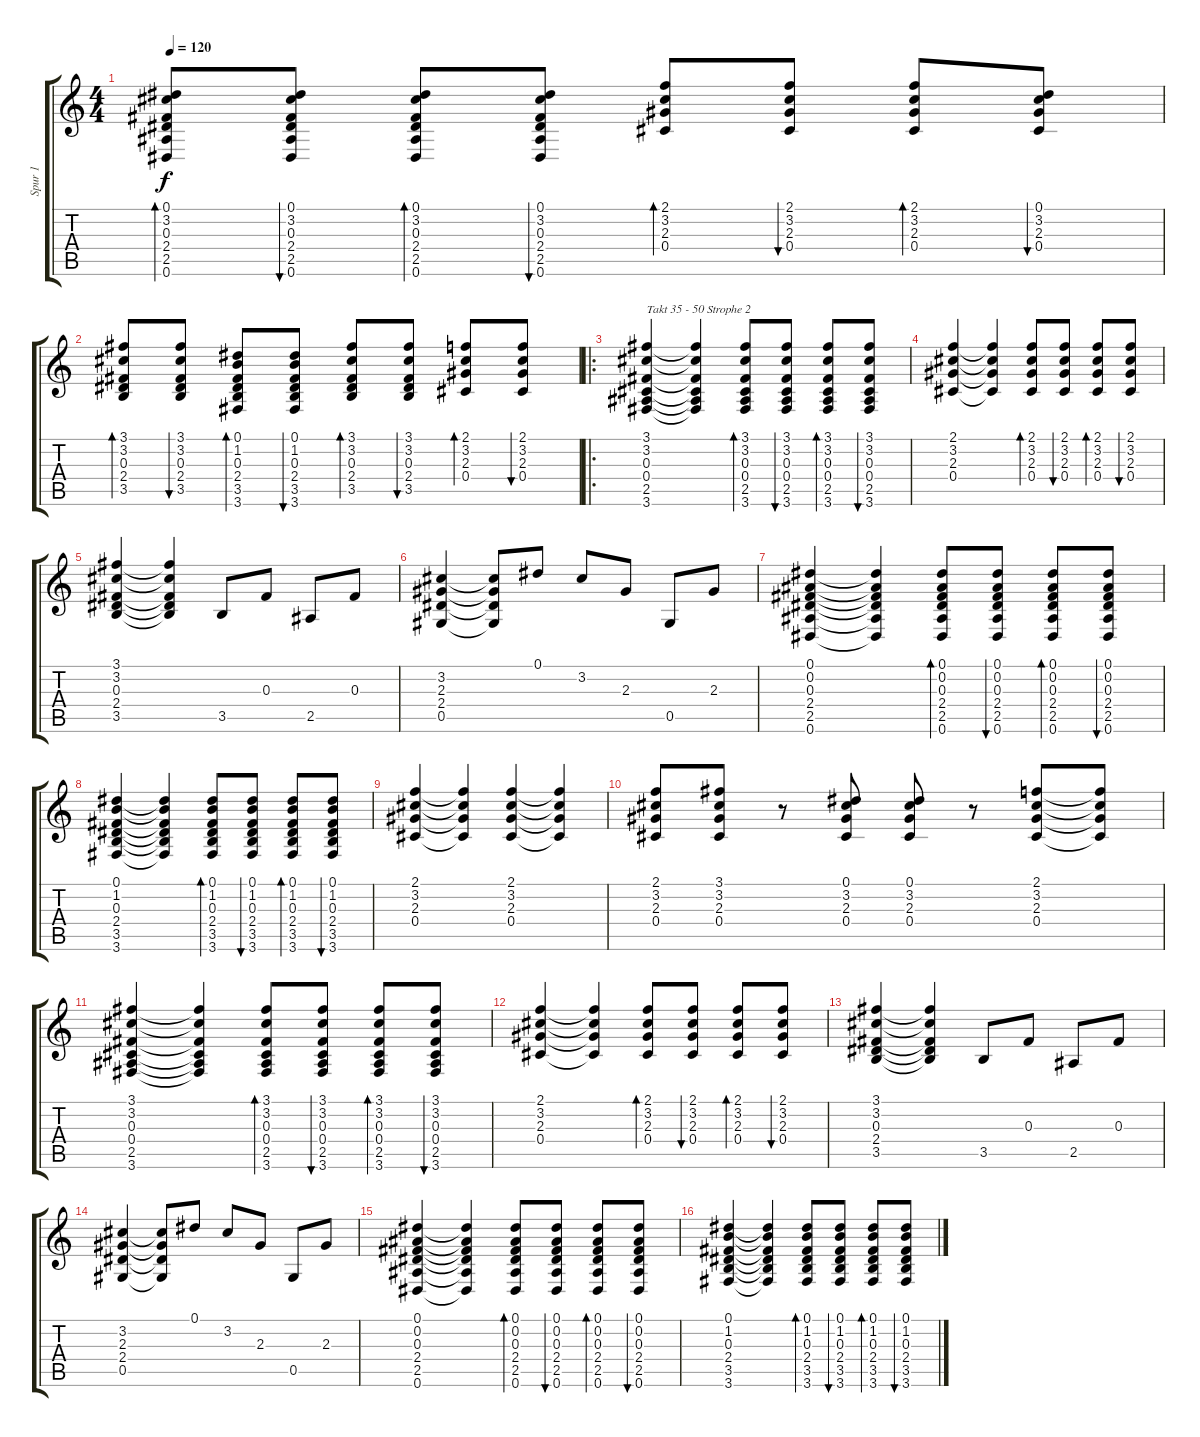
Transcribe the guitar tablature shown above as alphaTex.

\track ("Spur 1" "Spur 1") {instrument acousticguitarsteel}
\staff {score tabs}
\tuning (Eb4 Bb3 Gb3 Db3 Ab2 Eb2) {hide}
\ts (4 4)
\tempo 120
\clef g2
\ks c
(0.1 3.2 0.3 2.4 2.5 0.6).8{bd 30 dy f} (0.1 3.2 0.3 2.4 2.5 0.6).8{bu 30} (0.1 3.2 0.3 2.4 2.5 0.6).8{bd 30} (0.1 3.2 0.3 2.4 2.5 0.6).8{bu 30} (2.1 3.2 2.3 0.4).8{bd 30} (2.1 3.2 2.3 0.4).8{bu 30} (2.1 3.2 2.3 0.4).8{bd 30} (0.1 3.2 2.3 0.4).8{bu 30} |
(3.1 3.2 0.3 2.4 3.5).8{bd 30} (3.1 3.2 0.3 2.4 3.5).8{bu 30} (0.1 1.2 0.3 2.4 3.5 3.6).8{bd 30} (0.1 1.2 0.3 2.4 3.5 3.6).8{bu 30} (3.1 3.2 0.3 2.4 3.5).8{bd 30} (3.1 3.2 0.3 2.4 3.5).8{bu 30} (2.1 3.2 2.3 0.4).8{bd 30} (2.1 3.2 2.3 0.4).8{bu 30} |
\ro
(3.1 3.2 0.3 0.4 2.5 3.6).4{txt "Takt 35 - 50 Strophe 2"} (3.1{t} 3.2{t} 0.3{t} 0.4{t} 2.5{t} 3.6{t}).4 (3.1 3.2 0.3 0.4 2.5 3.6).8{bd 30} (3.1 3.2 0.3 0.4 2.5 3.6).8{bu 30} (3.1 3.2 0.3 0.4 2.5 3.6).8{bd 30} (3.1 3.2 0.3 0.4 2.5 3.6).8{bu 30} |
(2.1 3.2 2.3 0.4).4 (2.1{t} 3.2{t} 2.3{t} 0.4{t}).4 (2.1 3.2 2.3 0.4).8{bd 30} (2.1 3.2 2.3 0.4).8{bu 30} (2.1 3.2 2.3 0.4).8{bd 30} (2.1 3.2 2.3 0.4).8{bu 30} |
(3.1 3.2 0.3 2.4 3.5).4 (3.1{t} 3.2{t} 0.3{t} 2.4{t} 3.5{t}).4 3.5.8 0.3.8 2.5.8 0.3.8 |
(3.2 2.3 2.4 0.5).4 (3.2{t} 2.3{t} 2.4{t} 0.5{t}).8 0.1.8 3.2.8 2.3.8 0.5.8 2.3.8 |
(0.1 0.2 0.3 2.4 2.5 0.6).4 (0.1{t} 0.2{t} 0.3{t} 2.4{t} 2.5{t} 0.6{t}).4 (0.1 0.2 0.3 2.4 2.5 0.6).8{bd 30} (0.1 0.2 0.3 2.4 2.5 0.6).8{bu 30} (0.1 0.2 0.3 2.4 2.5 0.6).8{bd 30} (0.1 0.2 0.3 2.4 2.5 0.6).8{bu 30} |
(0.1 1.2 0.3 2.4 3.5 3.6).4 (0.1{t} 1.2{t} 0.3{t} 2.4{t} 3.5{t} 3.6{t}).4 (0.1 1.2 0.3 2.4 3.5 3.6).8{bd 30} (0.1 1.2 0.3 2.4 3.5 3.6).8{bu 30} (0.1 1.2 0.3 2.4 3.5 3.6).8{bd 30} (0.1 1.2 0.3 2.4 3.5 3.6).8{bu 30} |
(2.1 3.2 2.3 0.4).4 (2.1{t} 3.2{t} 2.3{t} 0.4{t}).4 (2.1 3.2 2.3 0.4).4 (2.1{t} 3.2{t} 2.3{t} 0.4{t}).4 |
(2.1 3.2 2.3 0.4).8 (3.1 3.2 2.3 0.4).8 r.8 (0.1 3.2 2.3 0.4).8 (0.1 3.2 2.3 0.4).8 r.8 (2.1 3.2 2.3 0.4).8 (2.1{t} 3.2{t} 2.3{t} 0.4{t}).8 |
(3.1 3.2 0.3 0.4 2.5 3.6).4 (3.1{t} 3.2{t} 0.3{t} 0.4{t} 2.5{t} 3.6{t}).4 (3.1 3.2 0.3 0.4 2.5 3.6).8{bd 30} (3.1 3.2 0.3 0.4 2.5 3.6).8{bu 30} (3.1 3.2 0.3 0.4 2.5 3.6).8{bd 30} (3.1 3.2 0.3 0.4 2.5 3.6).8{bu 30} |
(2.1 3.2 2.3 0.4).4 (2.1{t} 3.2{t} 2.3{t} 0.4{t}).4 (2.1 3.2 2.3 0.4).8{bd 30} (2.1 3.2 2.3 0.4).8{bu 30} (2.1 3.2 2.3 0.4).8{bd 30} (2.1 3.2 2.3 0.4).8{bu 30} |
(3.1 3.2 0.3 2.4 3.5).4 (3.1{t} 3.2{t} 0.3{t} 2.4{t} 3.5{t}).4 3.5.8 0.3.8 2.5.8 0.3.8 |
(3.2 2.3 2.4 0.5).4 (3.2{t} 2.3{t} 2.4{t} 0.5{t}).8 0.1.8 3.2.8 2.3.8 0.5.8 2.3.8 |
(0.1 0.2 0.3 2.4 2.5 0.6).4 (0.1{t} 0.2{t} 0.3{t} 2.4{t} 2.5{t} 0.6{t}).4 (0.1 0.2 0.3 2.4 2.5 0.6).8{bd 30} (0.1 0.2 0.3 2.4 2.5 0.6).8{bu 30} (0.1 0.2 0.3 2.4 2.5 0.6).8{bd 30} (0.1 0.2 0.3 2.4 2.5 0.6).8{bu 30} |
(0.1 1.2 0.3 2.4 3.5 3.6).4 (0.1{t} 1.2{t} 0.3{t} 2.4{t} 3.5{t} 3.6{t}).4 (0.1 1.2 0.3 2.4 3.5 3.6).8{bd 30} (0.1 1.2 0.3 2.4 3.5 3.6).8{bu 30} (0.1 1.2 0.3 2.4 3.5 3.6).8{bd 30} (0.1 1.2 0.3 2.4 3.5 3.6).8{bu 30}
